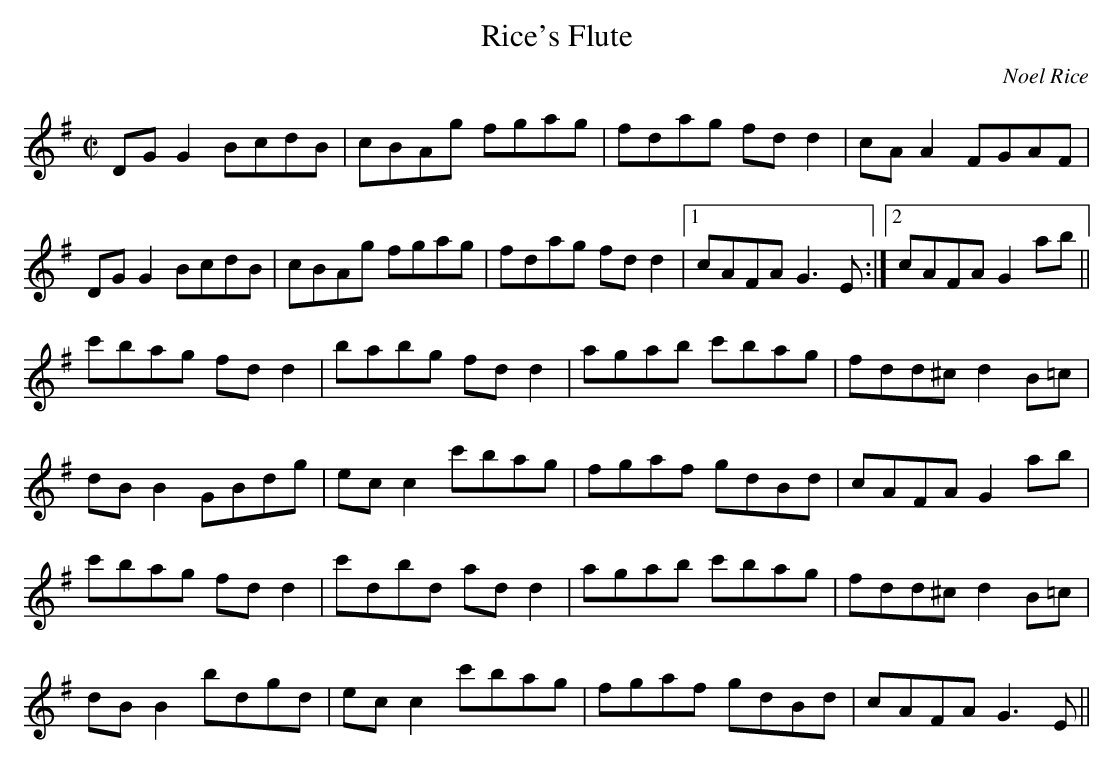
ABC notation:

X:1
T:Rice's Flute
C:Noel Rice
M:C|
K:G
DGG2 BcdB|cBAg fgag|fdag fdd2|cAA2 FGAF|
DGG2 BcdB|cBAg fgag|fdag fdd2|1 cAFA G3E:|2 cAFA G2ab||
c'bag fdd2|babg fdd2|agab c'bag|fdd^c d2B=c|
dBB2 GBdg|ecc2 c'bag|fgaf gdBd|cAFA G2ab|
c'bag fdd2|c'dbd add2|agab c'bag|fdd^c d2B=c|
dBB2 bdgd|ecc2 c'bag|fgaf gdBd|cAFA G3E||
